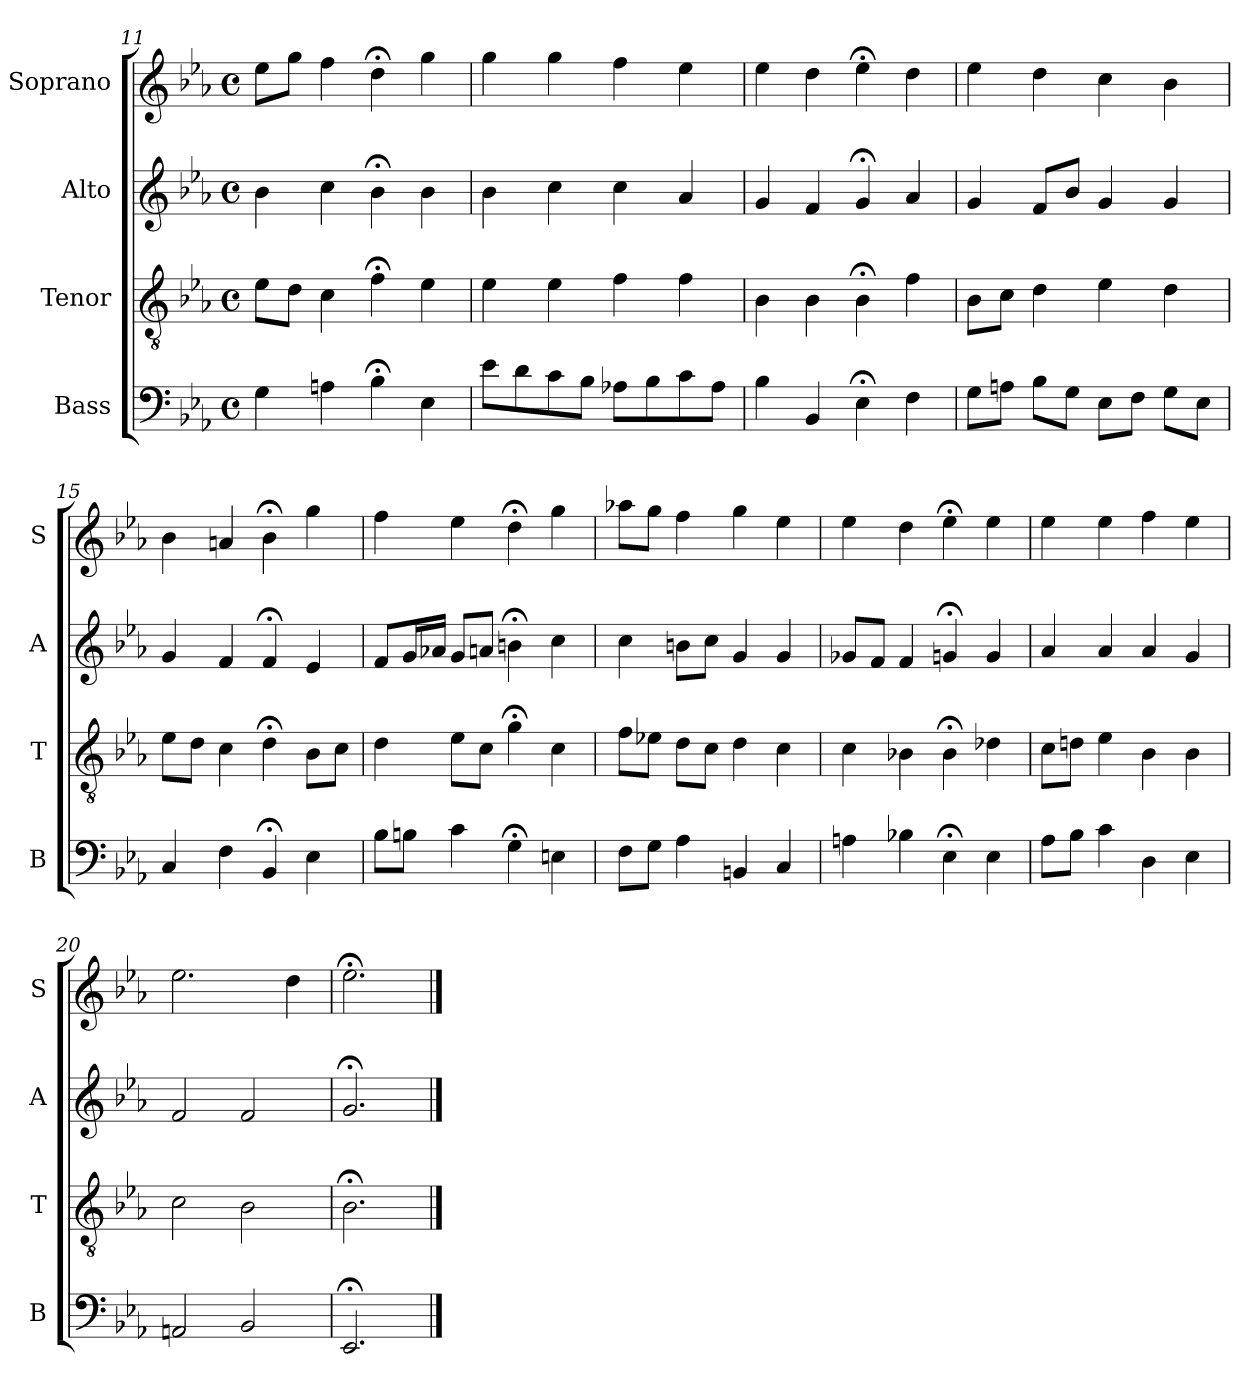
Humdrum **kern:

**kern	**kern	**kern	**kern
*part4	*part3	*part2	*part1
*staff4	*staff3	*staff2	*staff1
*I"Bass	*I"Tenor	*I"Alto	*I"Soprano
*I'B	*I'T	*I'A	*I'S
*clefF4	*clefGv2	*clefG2	*clefG2
*k[b-e-a-]	*k[b-e-a-]	*k[b-e-a-]	*k[b-e-a-]
*E-:	*E-:	*E-:	*E-:
*M4/4	*M4/4	*M4/4	*M4/4
*met(c)	*met(c)	*met(c)	*met(c)
=11	=11	=11	=11
4G	8e-L	4b-	8ee-L
.	8dJ	.	8ggJ
4An	4c	4cc	4ff
4B-;<	4f;<	4b-;<	4dd;<
4E-	4e-	4b-	4gg
=12	=12	=12	=12
8e-L	4e-	4b-	4gg
8d	.	.	.
8c	4e-	4cc	4gg
8B-J	.	.	.
8A-XL	4f	4cc	4ff
8B-	.	.	.
8c	4f	4a-	4ee-
8A-J	.	.	.
=13	=13	=13	=13
4B-	4B-	4g	4ee-
4BB-	4B-i	4f	4dd
4E-;<i	4B-;<i	4g;<	4ee-;<
4Fi	4fi	4a-	4dd
=14	=14	=14	=14
8GL	8B-L	4g	4ee-
8AnJ	8cJ	.	.
8B-L	4d	8fL	4dd
8GJ	.	8b-J	.
8E-L	4e-	4g	4cc
8FJ	.	.	.
8GL	4d	4g	4b-
8E-J	.	.	.
=15	=15	=15	=15
4C	8e-L	4g	4b-
.	8dJ	.	.
4F	4c	4f	4an
4BB-;<	4d;<	4f;<	4b-;<
4E-	8B-L	4e-	4gg
.	8cJ	.	.
=16	=16	=16	=16
8B-L	4d	8fL	4ff
8BnJ	.	16gL	.
.	.	16a-XJJ	.
4c	8e-L	8gL	4ee-
.	8cJ	8anJ	.
4G;<	4g;<	4bn;<	4dd;<
4Eni	4ci	4cc	4gg
=17	=17	=17	=17
8FiL	8fiL	4cc	8aa-XL
8GJ	8e-XJ	.	8ggJ
4A-	8dL	8bnL	4ff
.	8cJ	8ccJ	.
4BBn	4d	4g	4gg
4C	4c	4g	4ee-
=18	=18	=18	=18
4An	4c	8g-XL	4ee-
.	.	8fJ	.
4B-X	4B-X	4f	4dd
4E-;<	4B-;<	4gn;<	4ee-;<
4E-	4d-X	4g	4ee-
=19	=19	=19	=19
8A-L	8cL	4a-	4ee-
8B-J	8dnJ	.	.
4c	4e-	4a-	4ee-
4D	4B-	4a-	4ff
4E-	4B-	4g	4ee-
=20	=20	=20	=20
2AAn	2c	2f	2.ee-
2BB-	2B-	2f	.
.	.	.	4dd
=21	=21	=21	=21
2.EE-;<	2.B-;<	2.g;<	2.ee-;<
==	==	==	==
*-	*-	*-	*-
